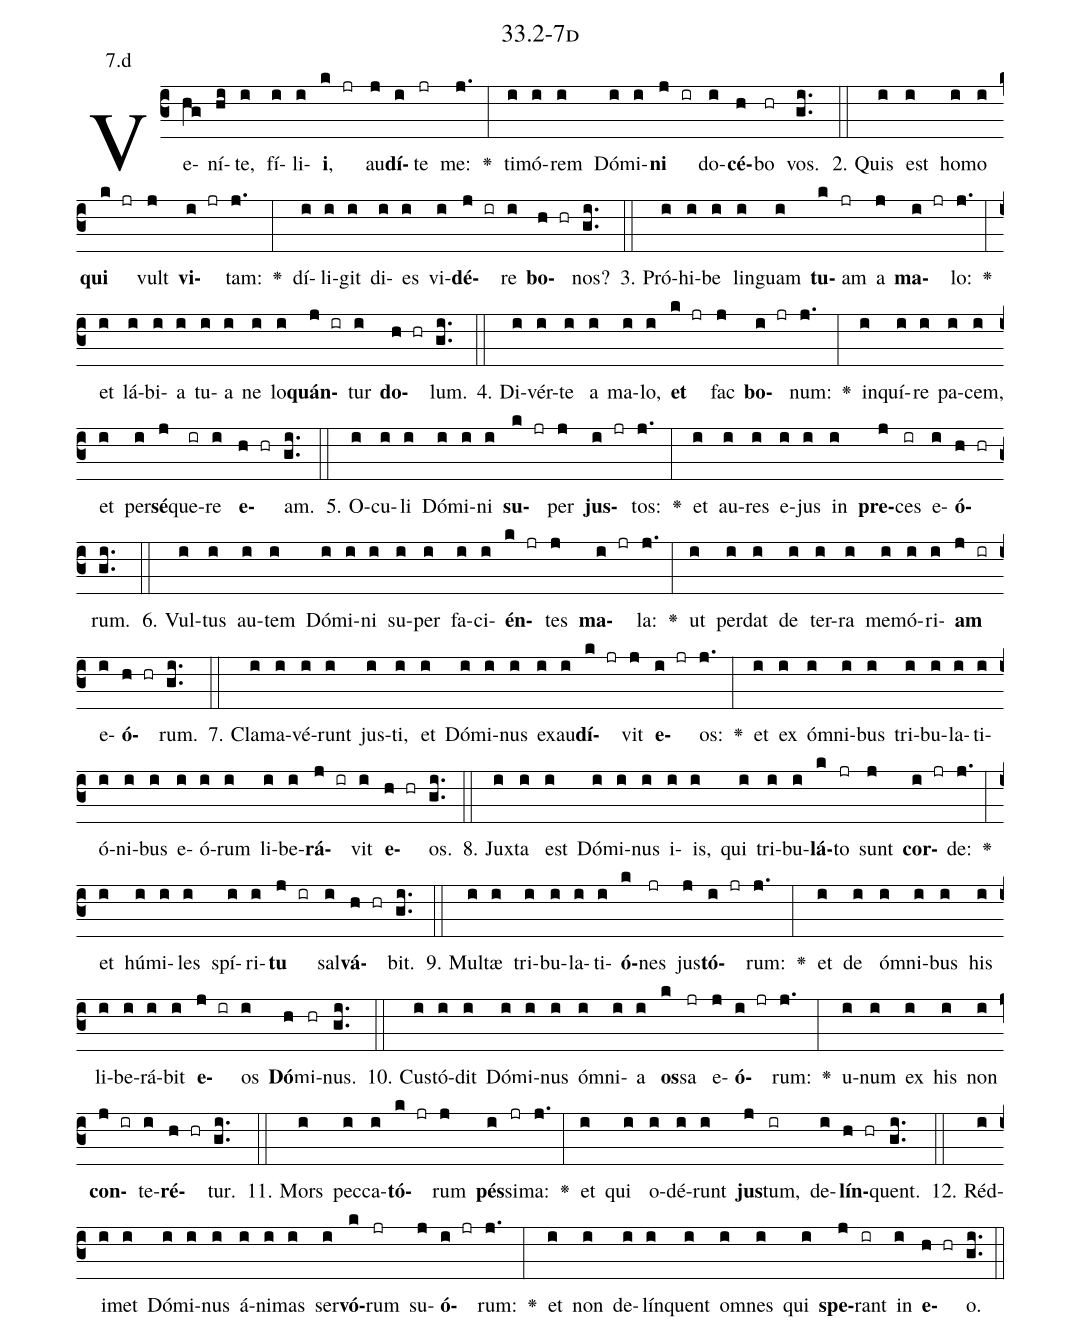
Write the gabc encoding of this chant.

name: 33.2-7d;
annotation: 7.d;
%%
(c3)Ve(hg)ní(hi)te,(i) fí(i)li(i)<b>i</b>,(k jr) au(j)<b>dí</b>(i)te(jr) me:(j.) <v>\greheightstar</v>(:) ti(i)mó(i)rem(i) Dó(i)mi(i)<b>ni</b>(j ir) do(i)<b>cé</b>(h)bo(hr) vos.(gi..) (::)
2. Quis(i) est(i) ho(i)mo(i) <b>qui</b>(k jr) vult(j) <b>vi</b>(i jr)tam:(j.) <v>\greheightstar</v>(:) dí(i)li(i)git(i) di(i)es(i) vi(i)<b>dé</b>(j ir)re(i) <b>bo</b>(h hr)nos?(gi..) (::)
3. Pró(i)hi(i)be(i) lin(i)guam(i) <b>tu</b>(k)am(jr) a(j) <b>ma</b>(i jr)lo:(j.) <v>\greheightstar</v>(:) et(i) lá(i)bi(i)a(i) tu(i)a(i) ne(i) lo(i)<b>quán</b>(j ir)tur(i) <b>do</b>(h hr)lum.(gi..) (::)
4. Di(i)vér(i)te(i) a(i) ma(i)lo,(i) <b>et</b>(k jr) fac(j) <b>bo</b>(i jr)num:(j.) <v>\greheightstar</v>(:) in(i)quí(i)re(i) pa(i)cem,(i) et(i) per(i)<b>sé</b>(j)que(ir)re(i) <b>e</b>(h hr)am.(gi..) (::)
5. O(i)cu(i)li(i) Dó(i)mi(i)ni(i) <b>su</b>(k jr)per(j) <b>jus</b>(i jr)tos:(j.) <v>\greheightstar</v>(:) et(i) au(i)res(i) e(i)jus(i) in(i) <b>pre</b>(j)ces(ir) e(i)<b>ó</b>(h hr)rum.(gi..) (::)
6. Vul(i)tus(i) au(i)tem(i) Dó(i)mi(i)ni(i) su(i)per(i) fa(i)ci(i)<b>én</b>(k jr)tes(j) <b>ma</b>(i jr)la:(j.) <v>\greheightstar</v>(:) ut(i) per(i)dat(i) de(i) ter(i)ra(i) me(i)mó(i)ri(i)<b>am</b>(j ir) e(i)<b>ó</b>(h hr)rum.(gi..) (::)
7. Cla(i)ma(i)vé(i)runt(i) jus(i)ti,(i) et(i) Dó(i)mi(i)nus(i) ex(i)au(i)<b>dí</b>(k jr)vit(j) <b>e</b>(i jr)os:(j.) <v>\greheightstar</v>(:) et(i) ex(i) óm(i)ni(i)bus(i) tri(i)bu(i)la(i)ti(i)ó(i)ni(i)bus(i) e(i)ó(i)rum(i) li(i)be(i)<b>rá</b>(j ir)vit(i) <b>e</b>(h hr)os.(gi..) (::)
8. Jux(i)ta(i) est(i) Dó(i)mi(i)nus(i) i(i)is,(i) qui(i) tri(i)bu(i)<b>lá</b>(k)to(jr) sunt(j) <b>cor</b>(i jr)de:(j.) <v>\greheightstar</v>(:) et(i) hú(i)mi(i)les(i) spí(i)ri(i)<b>tu</b>(j ir) sal(i)<b>vá</b>(h hr)bit.(gi..) (::)
9. Mul(i)tæ(i) tri(i)bu(i)la(i)ti(i)<b>ó</b>(k)nes(jr) jus(j)<b>tó</b>(i jr)rum:(j.) <v>\greheightstar</v>(:) et(i) de(i) óm(i)ni(i)bus(i) his(i) li(i)be(i)rá(i)bit(i) <b>e</b>(j ir)os(i) <b>Dó</b>(h)mi(hr)nus.(gi..) (::)
10. Cus(i)tó(i)dit(i) Dó(i)mi(i)nus(i) óm(i)ni(i)a(i) <b>os</b>(k)sa(jr) e(j)<b>ó</b>(i jr)rum:(j.) <v>\greheightstar</v>(:) u(i)num(i) ex(i) his(i) non(i) <b>con</b>(j ir)te(i)<b>ré</b>(h hr)tur.(gi..) (::)
11. Mors(i) pec(i)ca(i)<b>tó</b>(k jr)rum(j) <b>pés</b>(i)si(jr)ma:(j.) <v>\greheightstar</v>(:) et(i) qui(i) o(i)dé(i)runt(i) <b>jus</b>(j)tum,(ir) de(i)<b>lín</b>(h hr)quent.(gi..) (::)
12. Réd(i)i(i)met(i) Dó(i)mi(i)nus(i) á(i)ni(i)mas(i) ser(i)<b>vó</b>(k)rum(jr) su(j)<b>ó</b>(i jr)rum:(j.) <v>\greheightstar</v>(:) et(i) non(i) de(i)lín(i)quent(i) om(i)nes(i) qui(i) <b>spe</b>(j)rant(ir) in(i) <b>e</b>(h hr)o.(gi..) (::)
